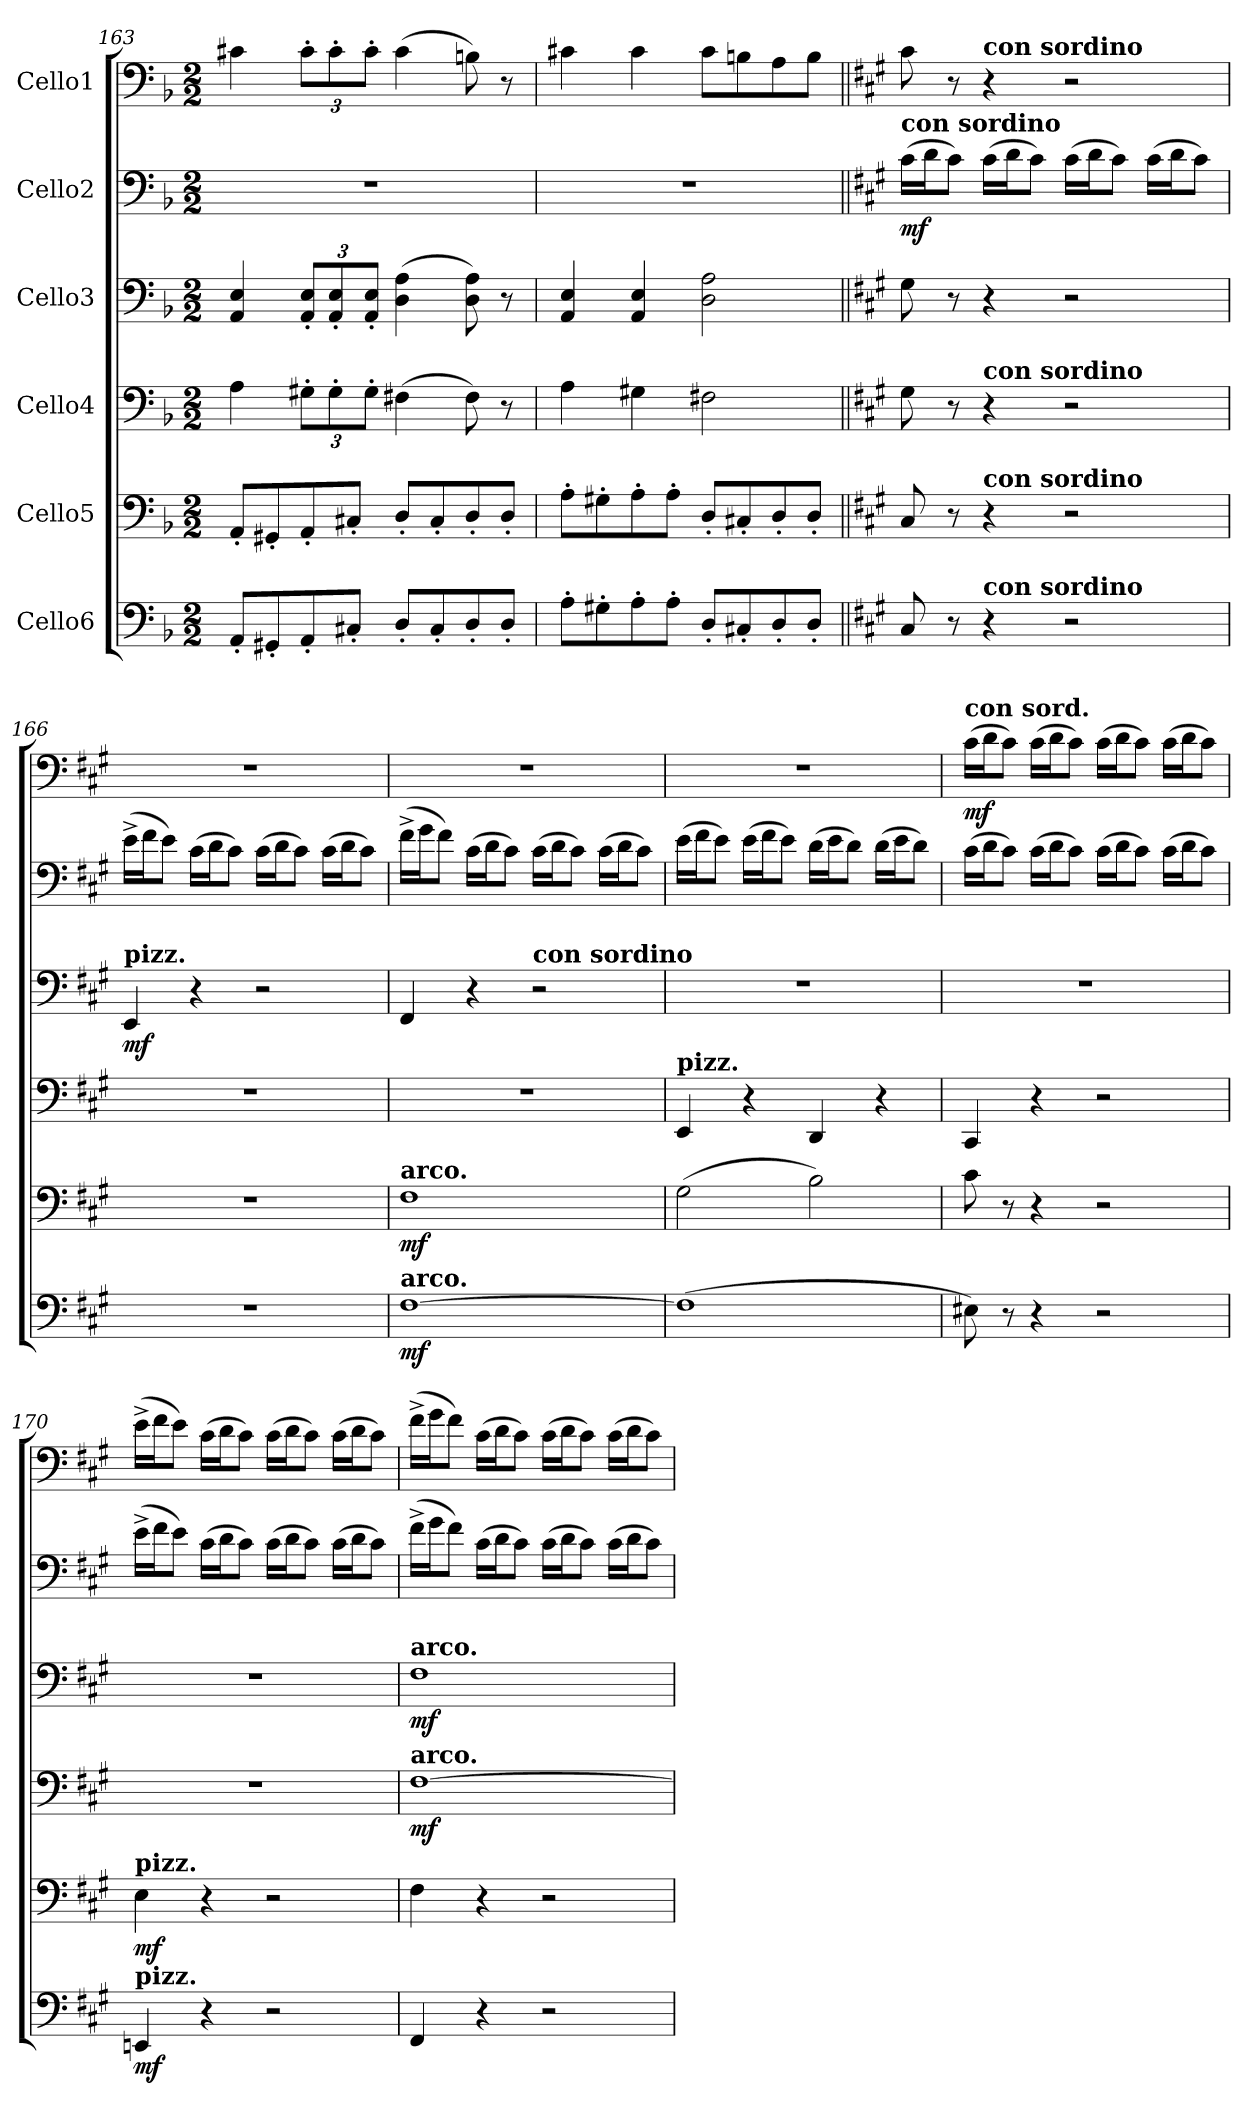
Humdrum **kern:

**kern	**dynam	**kern	**dynam	**kern	**dynam	**kern	**dynam	**kern	**dynam	**kern	**dynam
*part6	*part6	*part5	*part5	*part4	*part4	*part3	*part3	*part2	*part2	*part1	*part1
*staff6	*staff6	*staff5	*staff5	*staff4	*staff4	*staff3	*staff3	*staff2	*staff2	*staff1	*staff1
*I"Cello6	*	*I"Cello5	*	*I"Cello4	*	*I"Cello3	*	*I"Cello2	*	*I"Cello1	*
!!LO:LB:g=z
*clefF4	*	*clefF4	*	*clefF4	*	*clefF4	*	*clefF4	*	*clefF4	*
*k[b-]	*	*k[b-]	*	*k[b-]	*	*k[b-]	*	*k[b-]	*	*k[b-]	*
*F:	*	*F:	*	*F:	*	*F:	*	*F:	*	*F:	*
*M2/2	*	*M2/2	*	*M2/2	*	*M2/2	*	*M2/2	*	*M2/2	*
=163	=163	=163	=163	=163	=163	=163	=163	=163	=163	=163	=163
8AA'/L	.	8AA'/L	.	4A\	.	4AA/ 4E/	.	1r	.	4c#X\	.
8GG#X'/	.	8GG#X'/	.	.	.	.	.	.	.	.	.
*	*	*	*	*Xbrackettup	*	*Xbrackettup	*	*	*	*Xbrackettup	*
8AA'/	.	8AA'/	.	12G#X'\L	.	12AA/' 12E/'L	.	.	.	12c#'\L	.
.	.	.	.	12G#'\	.	12AA/' 12E/'	.	.	.	12c#'\	.
8C#X'/J	.	8C#X'/J	.	.	.	.	.	.	.	.	.
.	.	.	.	12G#'\J	.	12AA/' 12E/'J	.	.	.	12c#'\J	.
8D'/L	.	8D'/L	.	(4F#X\	.	(4D\ 4A\	.	.	.	(4c#\	.
8C#'/	.	8C#'/	.	.	.	.	.	.	.	.	.
8D'/	.	8D'/	.	8F#\)	.	8D\ 8A\)	.	.	.	8Bn\)	.
8D'/J	.	8D'/J	.	8r	.	8r	.	.	.	8r	.
!!LO:PB:g=z
=164	=164	=164	=164	=164	=164	=164	=164	=164	=164	=164	=164
8A'\L	.	8A'\L	.	4A\	.	4AA/ 4E/	.	1r	.	4c#X\	.
8G#X'\	.	8G#X'\	.	.	.	.	.	.	.	.	.
8A'\	.	8A'\	.	4G#X\	.	4AA/ 4E/	.	.	.	4c#\	.
8A'\J	.	8A'\J	.	.	.	.	.	.	.	.	.
8D'/L	.	8D'/L	.	2F#X\	.	2D\ 2A\	.	.	.	8c#\L	.
8C#X'/	.	8C#X'/	.	.	.	.	.	.	.	8Bn\	.
8D'/	.	8D'/	.	.	.	.	.	.	.	8A\	.
8D'/J	.	8D'/J	.	.	.	.	.	.	.	8B\J	.
=165||	=165||	=165||	=165||	=165||	=165||	=165||	=165||	=165||	=165||	=165||	=165||
*k[f#c#g#]	*	*k[f#c#g#]	*	*k[f#c#g#]	*	*k[f#c#g#]	*	*k[f#c#g#]	*	*k[f#c#g#]	*
*A:	*	*A:	*	*A:	*	*A:	*	*A:	*	*A:	*
!	!	!	!	!	!	!	!	!LO:TX:a:B:t=con sordino	!	!	!
!	!	!	!	!	!	!	!	!	!LO:DY:b	!	!
8C#/	.	8C#/	.	8G#\	.	8G#\	.	(16c#\LL	mf	8c#\	.
.	.	.	.	.	.	.	.	16d\J	.	.	.
8r	.	8r	.	8r	.	8r	.	8c#\J)	.	8r	.
!	!	!	!	!	!	!	!	!	!	!LO:TX:a:B:t=con sordino	!
!	!	!	!	!LO:TX:a:B:t=con sordino	!	!	!	!	!	!	!
!	!	!LO:TX:a:B:t=con sordino	!	!	!	!	!	!	!	!	!
!LO:TX:a:B:t=con sordino	!	!	!	!	!	!	!	!	!	!	!
4r	.	4r	.	4r	.	4r	.	(16c#\LL	.	4r	.
.	.	.	.	.	.	.	.	16d\J	.	.	.
.	.	.	.	.	.	.	.	8c#\J)	.	.	.
2r	.	2r	.	2r	.	2r	.	(16c#\LL	.	2r	.
.	.	.	.	.	.	.	.	16d\J	.	.	.
.	.	.	.	.	.	.	.	8c#\J)	.	.	.
.	.	.	.	.	.	.	.	(16c#\LL	.	.	.
.	.	.	.	.	.	.	.	16d\J	.	.	.
.	.	.	.	.	.	.	.	8c#\J)	.	.	.
=166	=166	=166	=166	=166	=166	=166	=166	=166	=166	=166	=166
!	!	!	!	!	!	!LO:TX:a:B:t=pizz.	!	!	!	!	!
!	!	!	!	!	!	!	!LO:DY:b	!	!	!	!
1r	.	1r	.	1r	.	4EE/	mf	(16e^\LL	.	1r	.
.	.	.	.	.	.	.	.	16f#\J	.	.	.
.	.	.	.	.	.	.	.	8e\J)	.	.	.
.	.	.	.	.	.	4r	.	(16c#\LL	.	.	.
.	.	.	.	.	.	.	.	16d\J	.	.	.
.	.	.	.	.	.	.	.	8c#\J)	.	.	.
.	.	.	.	.	.	2r	.	(16c#\LL	.	.	.
.	.	.	.	.	.	.	.	16d\J	.	.	.
.	.	.	.	.	.	.	.	8c#\J)	.	.	.
.	.	.	.	.	.	.	.	(16c#\LL	.	.	.
.	.	.	.	.	.	.	.	16d\J	.	.	.
.	.	.	.	.	.	.	.	8c#\J)	.	.	.
!!LO:LB:g=z
=167	=167	=167	=167	=167	=167	=167	=167	=167	=167	=167	=167
!	!	!LO:TX:a:B:t=arco.	!	!	!	!	!	!	!	!	!
!LO:TX:a:B:t=arco.	!	!	!	!	!	!	!	!	!	!	!
!	!LO:DY:b	!	!LO:DY:b	!	!	!	!	!	!	!	!
[1F#	mf	1F#	mf	1r	.	4FF#/	.	(16f#^\LL	.	1r	.
.	.	.	.	.	.	.	.	16g#\J	.	.	.
.	.	.	.	.	.	.	.	8f#\J)	.	.	.
.	.	.	.	.	.	4r	.	(16c#\LL	.	.	.
.	.	.	.	.	.	.	.	16d\J	.	.	.
.	.	.	.	.	.	.	.	8c#\J)	.	.	.
!	!	!	!	!	!	!LO:TX:a:B:t=con sordino	!	!	!	!	!
.	.	.	.	.	.	2r	.	(16c#\LL	.	.	.
.	.	.	.	.	.	.	.	16d\J	.	.	.
.	.	.	.	.	.	.	.	8c#\J)	.	.	.
.	.	.	.	.	.	.	.	(16c#\LL	.	.	.
.	.	.	.	.	.	.	.	16d\J	.	.	.
.	.	.	.	.	.	.	.	8c#\J)	.	.	.
!!LO:PB:g=z
=168	=168	=168	=168	=168	=168	=168	=168	=168	=168	=168	=168
!	!	!	!	!LO:TX:a:B:t=pizz.	!	!	!	!	!	!	!
(1F#]	.	(2G#\	.	4EE/	.	1r	.	(16e\LL	.	1r	.
.	.	.	.	.	.	.	.	16f#\J	.	.	.
.	.	.	.	.	.	.	.	8e\J)	.	.	.
.	.	.	.	4r	.	.	.	(16e\LL	.	.	.
.	.	.	.	.	.	.	.	16f#\J	.	.	.
.	.	.	.	.	.	.	.	8e\J)	.	.	.
.	.	2B\)	.	4DD/	.	.	.	(16d\LL	.	.	.
.	.	.	.	.	.	.	.	16e\J	.	.	.
.	.	.	.	.	.	.	.	8d\J)	.	.	.
.	.	.	.	4r	.	.	.	(16d\LL	.	.	.
.	.	.	.	.	.	.	.	16e\J	.	.	.
.	.	.	.	.	.	.	.	8d\J)	.	.	.
=169	=169	=169	=169	=169	=169	=169	=169	=169	=169	=169	=169
!	!	!	!	!	!	!	!	!	!	!LO:TX:a:B:t=con sord.	!
!	!	!	!	!	!	!	!	!	!	!	!LO:DY:b
8E#X\)	.	8c#\	.	4CC#/	.	1r	.	(16c#\LL	.	(16c#\LL	mf
.	.	.	.	.	.	.	.	16d\J	.	16d\J	.
8r	.	8r	.	.	.	.	.	8c#\J)	.	8c#\J)	.
4r	.	4r	.	4r	.	.	.	(16c#\LL	.	(16c#\LL	.
.	.	.	.	.	.	.	.	16d\J	.	16d\J	.
.	.	.	.	.	.	.	.	8c#\J)	.	8c#\J)	.
2r	.	2r	.	2r	.	.	.	(16c#\LL	.	(16c#\LL	.
.	.	.	.	.	.	.	.	16d\J	.	16d\J	.
.	.	.	.	.	.	.	.	8c#\J)	.	8c#\J)	.
.	.	.	.	.	.	.	.	(16c#\LL	.	(16c#\LL	.
.	.	.	.	.	.	.	.	16d\J	.	16d\J	.
.	.	.	.	.	.	.	.	8c#\J)	.	8c#\J)	.
=170	=170	=170	=170	=170	=170	=170	=170	=170	=170	=170	=170
!	!	!LO:TX:a:B:t=pizz.	!	!	!	!	!	!	!	!	!
!LO:TX:a:B:t=pizz.	!	!	!	!	!	!	!	!	!	!	!
!	!LO:DY:b	!	!LO:DY:b	!	!	!	!	!	!	!	!
4EEn/	mf	4E\	mf	1r	.	1r	.	(16e^\LL	.	(16e^\LL	.
.	.	.	.	.	.	.	.	16f#\J	.	16f#\J	.
.	.	.	.	.	.	.	.	8e\J)	.	8e\J)	.
4r	.	4r	.	.	.	.	.	(16c#\LL	.	(16c#\LL	.
.	.	.	.	.	.	.	.	16d\J	.	16d\J	.
.	.	.	.	.	.	.	.	8c#\J)	.	8c#\J)	.
2r	.	2r	.	.	.	.	.	(16c#\LL	.	(16c#\LL	.
.	.	.	.	.	.	.	.	16d\J	.	16d\J	.
.	.	.	.	.	.	.	.	8c#\J)	.	8c#\J)	.
.	.	.	.	.	.	.	.	(16c#\LL	.	(16c#\LL	.
.	.	.	.	.	.	.	.	16d\J	.	16d\J	.
.	.	.	.	.	.	.	.	8c#\J)	.	8c#\J)	.
!!LO:LB:g=z
=171	=171	=171	=171	=171	=171	=171	=171	=171	=171	=171	=171
!	!	!	!	!	!	!LO:TX:a:B:t=arco.	!	!	!	!	!
!	!	!	!	!LO:TX:a:B:t=arco.	!	!	!	!	!	!	!
!	!	!	!	!	!LO:DY:b	!	!LO:DY:b	!	!	!	!
4FF#/	.	4F#\	.	[1F#	mf	1F#	mf	(16f#^\LL	.	(16f#^\LL	.
.	.	.	.	.	.	.	.	16g#\J	.	16g#\J	.
.	.	.	.	.	.	.	.	8f#\J)	.	8f#\J)	.
4r	.	4r	.	.	.	.	.	(16c#\LL	.	(16c#\LL	.
.	.	.	.	.	.	.	.	16d\J	.	16d\J	.
.	.	.	.	.	.	.	.	8c#\J)	.	8c#\J)	.
2r	.	2r	.	.	.	.	.	(16c#\LL	.	(16c#\LL	.
.	.	.	.	.	.	.	.	16d\J	.	16d\J	.
.	.	.	.	.	.	.	.	8c#\J)	.	8c#\J)	.
.	.	.	.	.	.	.	.	(16c#\LL	.	(16c#\LL	.
.	.	.	.	.	.	.	.	16d\J	.	16d\J	.
.	.	.	.	.	.	.	.	8c#\J)	.	8c#\J)	.
=	=	=	=	=	=	=	=	=	=	=	=
*-	*-	*-	*-	*-	*-	*-	*-	*-	*-	*-	*-
